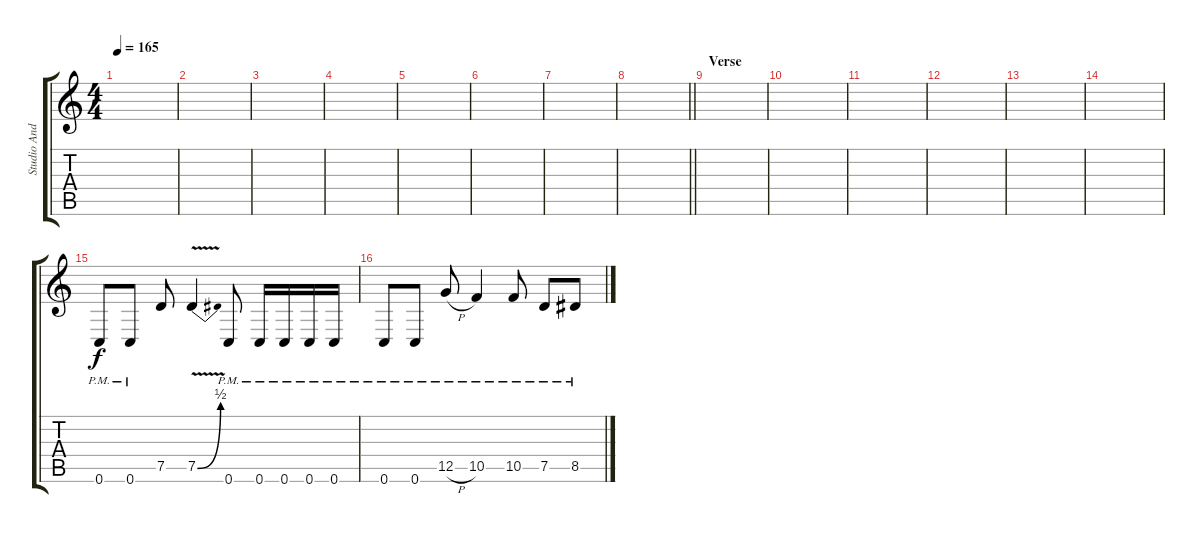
\track ("Studio Andi" "Studio And") {instrument distortionguitar}
\staff {score tabs}
\tuning (D4 A3 F3 C3 G2 C2) {hide}
\ts (4 4)
\tempo 165
\clef g2
\ks c
|
|
|
|
|
|
|
\barLineRight lightlight
|
\section ("" "Verse")
|
|
|
|
|
|
0.6{pm}.8 0.6{pm}.8 7.5.8 7.5{be (bend 0 0 60 2) v}.4 0.6{pm}.8 0.6{pm}.16 0.6{pm}.16 0.6{pm}.16 0.6{pm}.16 |
0.6{pm}.8 0.6{pm}.8 12.5{h pm}.8 10.5{pm}.4 10.5{pm}.8 7.5{pm}.8 8.5{pm}.8
